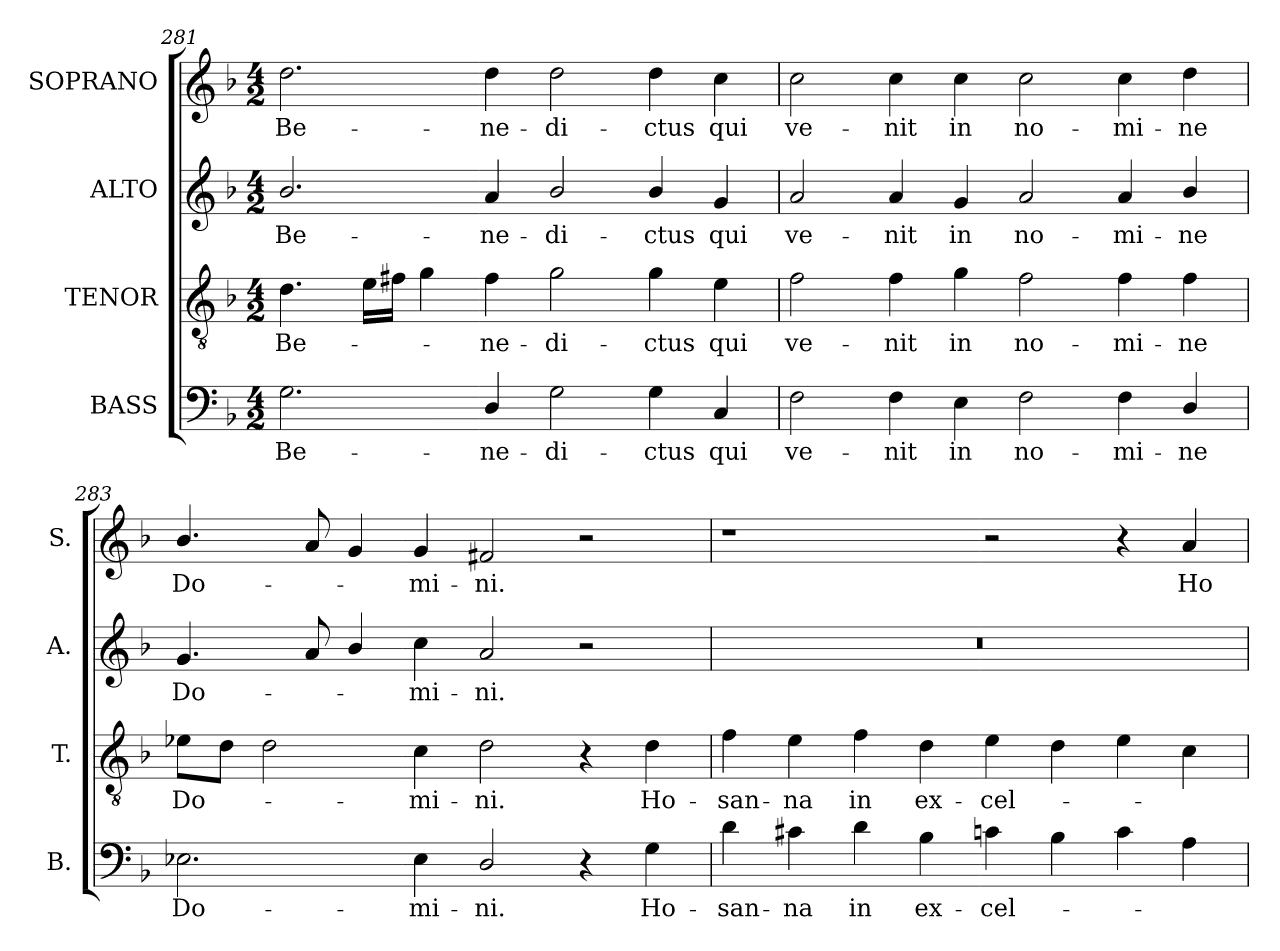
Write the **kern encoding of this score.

**kern	**text	**kern	**text	**kern	**text	**kern	**text
*part4	*part4	*part3	*part3	*part2	*part2	*part1	*part1
*staff4	*staff4	*staff3	*staff3	*staff2	*staff2	*staff1	*staff1
*I"BASS	*	*I"TENOR	*	*I"ALTO	*	*I"SOPRANO	*
*I'B.	*	*I'T.	*	*I'A.	*	*I'S.	*
!!LO:LB:g=z
*clefF4	*	*clefGv2	*	*clefG2	*	*clefG2	*
*	*	*ITrd7c12	*	*	*	*	*
*k[b-]	*	*k[b-]	*	*k[b-]	*	*k[b-]	*
*F:	*	*F:	*	*F:	*	*F:	*
*M4/2	*	*M4/2	*	*M4/2	*	*M4/2	*
=281	=281	=281	=281	=281	=281	=281	=281
!	!LO:LY:b:color=#000000	!	!	!	!	!	!
!	!	!	!LO:LY:b:color=#000000	!	!	!	!
!	!	!	!	!	!LO:LY:b:color=#000000	!	!
!	!	!	!	!	!	!	!LO:LY:b:color=#000000
2.Gi\	Be-	4.Di\	Be-	2.b-i/	Be-	2.ddi\	Be-
.	.	16Ei\LL	.	.	.	.	.
.	.	16F#Xi\JJ	.	.	.	.	.
.	.	4Gi\	.	.	.	.	.
!	!LO:LY:b:color=#000000	!	!	!	!	!	!
!	!	!	!LO:LY:b:color=#000000	!	!	!	!
!	!	!	!	!	!LO:LY:b:color=#000000	!	!
!	!	!	!	!	!	!	!LO:LY:b:color=#000000
4Di/	-ne-	4F#i\	-ne-	4ai/	-ne-	4ddi\	-ne-
!	!LO:LY:b:color=#000000	!	!	!	!	!	!
!	!	!	!LO:LY:b:color=#000000	!	!	!	!
!	!	!	!	!	!LO:LY:b:color=#000000	!	!
!	!	!	!	!	!	!	!LO:LY:b:color=#000000
2Gi\	-di-	2Gi\	-di-	2b-i/	-di-	2ddi\	-di-
!	!LO:LY:b:color=#000000	!	!	!	!	!	!
!	!	!	!LO:LY:b:color=#000000	!	!	!	!
!	!	!	!	!	!LO:LY:b:color=#000000	!	!
!	!	!	!	!	!	!	!LO:LY:b:color=#000000
4Gi\	-ctus	4Gi\	-ctus	4b-i/	-ctus	4ddi\	-ctus
!	!LO:LY:b:color=#000000	!	!	!	!	!	!
!	!	!	!LO:LY:b:color=#000000	!	!	!	!
!	!	!	!	!	!LO:LY:b:color=#000000	!	!
!	!	!	!	!	!	!	!LO:LY:b:color=#000000
4Ci/	qui	4Ei\	qui	4gi/	qui	4cci\	qui
=282	=282	=282	=282	=282	=282	=282	=282
!	!LO:LY:b:color=#000000	!	!	!	!	!	!
!	!	!	!LO:LY:b:color=#000000	!	!	!	!
!	!	!	!	!	!LO:LY:b:color=#000000	!	!
!	!	!	!	!	!	!	!LO:LY:b:color=#000000
2Fi\	ve-	2Fi\	ve-	2ai/	ve-	2cci\	ve-
!	!LO:LY:b:color=#000000	!	!	!	!	!	!
!	!	!	!LO:LY:b:color=#000000	!	!	!	!
!	!	!	!	!	!LO:LY:b:color=#000000	!	!
!	!	!	!	!	!	!	!LO:LY:b:color=#000000
4Fi\	-nit	4Fi\	-nit	4ai/	-nit	4cci\	-nit
!	!LO:LY:b:color=#000000	!	!	!	!	!	!
!	!	!	!LO:LY:b:color=#000000	!	!	!	!
!	!	!	!	!	!LO:LY:b:color=#000000	!	!
!	!	!	!	!	!	!	!LO:LY:b:color=#000000
4Ei\	in	4Gi\	in	4gi/	in	4cci\	in
!	!LO:LY:b:color=#000000	!	!	!	!	!	!
!	!	!	!LO:LY:b:color=#000000	!	!	!	!
!	!	!	!	!	!LO:LY:b:color=#000000	!	!
!	!	!	!	!	!	!	!LO:LY:b:color=#000000
2Fi\	no-	2Fi\	no-	2ai/	no-	2cci\	no-
!	!LO:LY:b:color=#000000	!	!	!	!	!	!
!	!	!	!LO:LY:b:color=#000000	!	!	!	!
!	!	!	!	!	!LO:LY:b:color=#000000	!	!
!	!	!	!	!	!	!	!LO:LY:b:color=#000000
4Fi\	-mi-	4Fi\	-mi-	4ai/	-mi-	4cci\	-mi-
!	!LO:LY:b:color=#000000	!	!	!	!	!	!
!	!	!	!LO:LY:b:color=#000000	!	!	!	!
!	!	!	!	!	!LO:LY:b:color=#000000	!	!
!	!	!	!	!	!	!	!LO:LY:b:color=#000000
4Di/	-ne	4Fi\	-ne	4b-i/	-ne	4ddi\	-ne
=283	=283	=283	=283	=283	=283	=283	=283
!	!LO:LY:b:color=#000000	!	!	!	!	!	!
!	!	!	!LO:LY:b:color=#000000	!	!	!	!
!	!	!	!	!	!LO:LY:b:color=#000000	!	!
!	!	!	!	!	!	!	!LO:LY:b:color=#000000
2.E-Xi\	Do-	8E-Xi\L	Do-	4.gi/	Do-	4.b-i/	Do-
.	.	8Di\J	.	.	.	.	.
.	.	2Di\	.	.	.	.	.
.	.	.	.	8ai/	.	8ai/	.
.	.	.	.	4b-i/	.	4gi/	.
!	!LO:LY:b:color=#000000	!	!	!	!	!	!
!	!	!	!LO:LY:b:color=#000000	!	!	!	!
!	!	!	!	!	!LO:LY:b:color=#000000	!	!
!	!	!	!	!	!	!	!LO:LY:b:color=#000000
4E-i\	-mi-	4Ci\	-mi-	4cci\	-mi-	4gi/	-mi-
!	!LO:LY:b:color=#000000	!	!	!	!	!	!
!	!	!	!LO:LY:b:color=#000000	!	!	!	!
!	!	!	!	!	!LO:LY:b:color=#000000	!	!
!	!	!	!	!	!	!	!LO:LY:b:color=#000000
2Di/	-ni.	2Di\	-ni.	2ai/	-ni.	2f#Xi/	-ni.
4r	.	4r	.	2r	.	2r	.
!	!LO:LY:b:color=#000000	!	!	!	!	!	!
!	!	!	!LO:LY:b:color=#000000	!	!	!	!
4Gi\	Ho-	4Di\	Ho-	.	.	.	.
!!LO:PB:g=z
=284	=284	=284	=284	=284	=284	=284	=284
!	!LO:LY:b:color=#000000	!	!	!	!	!	!
!	!	!	!LO:LY:b:color=#000000	!LO:N:vis=1	!	!	!
4di\	-san-	4Fi\	-san-	0r	.	1r	.
!	!LO:LY:b:color=#000000	!	!	!	!	!	!
!	!	!	!LO:LY:b:color=#000000	!	!	!	!
4c#Xi\	-na	4Ei\	-na	.	.	.	.
!	!LO:LY:b:color=#000000	!	!	!	!	!	!
!	!	!	!LO:LY:b:color=#000000	!	!	!	!
4di\	in	4Fi\	in	.	.	.	.
!	!LO:LY:b:color=#000000	!	!	!	!	!	!
!	!	!	!LO:LY:b:color=#000000	!	!	!	!
4B-i\	ex-	4Di\	ex-	.	.	.	.
!	!LO:LY:b:color=#000000	!	!	!	!	!	!
!	!	!	!LO:LY:b:color=#000000	!	!	!	!
4cni\	-cel-	4Ei\	-cel-	.	.	2r	.
4B-i\	.	4Di\	.	.	.	.	.
4ci\	.	4Ei\	.	.	.	4r	.
!	!	!	!	!	!	!	!LO:LY:b:color=#000000
4Ai\	.	4Ci\	.	.	.	4ai/	Ho-
=	=	=	=	=	=	=	=
*-	*-	*-	*-	*-	*-	*-	*-
